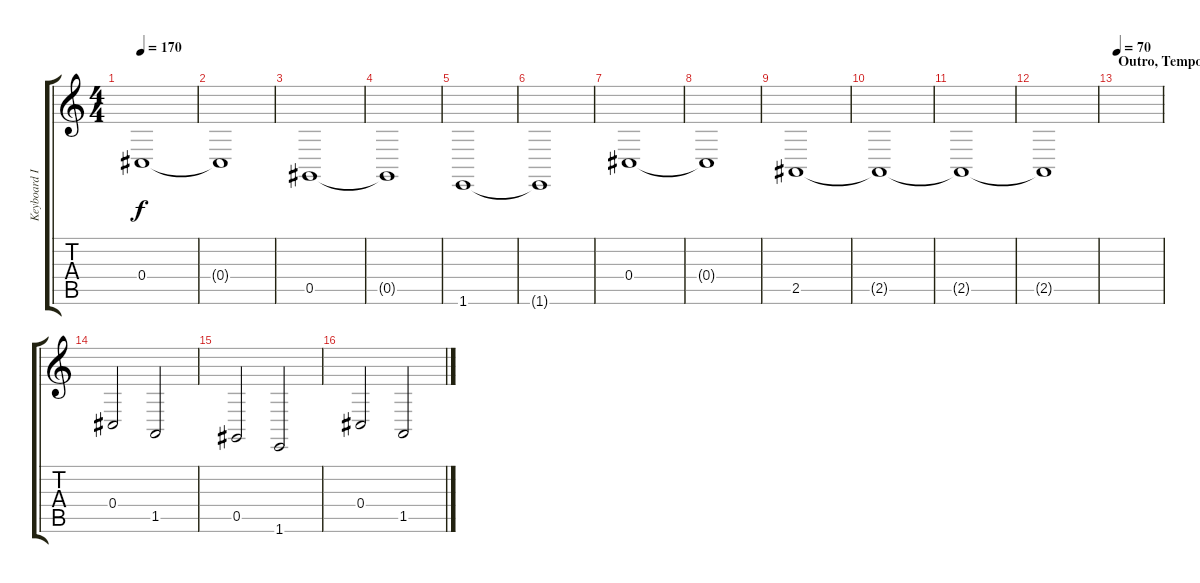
\track ("Keyboard II" "Keyboard I") {instrument pad2warm}
\staff {score tabs}
\tuning (Eb4 Bb3 Gb3 Db3 Ab2 Eb2) {hide}
\ts (4 4)
\tempo 170
\clef g2
\ks c
0.4.1{dy f} |
0.4{t}.1 |
0.5.1 |
0.5{t}.1 |
1.6.1 |
1.6{t}.1 |
0.4.1 |
0.4{t}.1 |
2.5.1 |
2.5{t}.1 |
2.5{t}.1 |
2.5{t}.1 |
\section ("" "Outro, Tempo = 70")
\tempo 70
|
0.4.2 1.5.2 |
0.5.2 1.6.2 |
0.4.2 1.5.2
